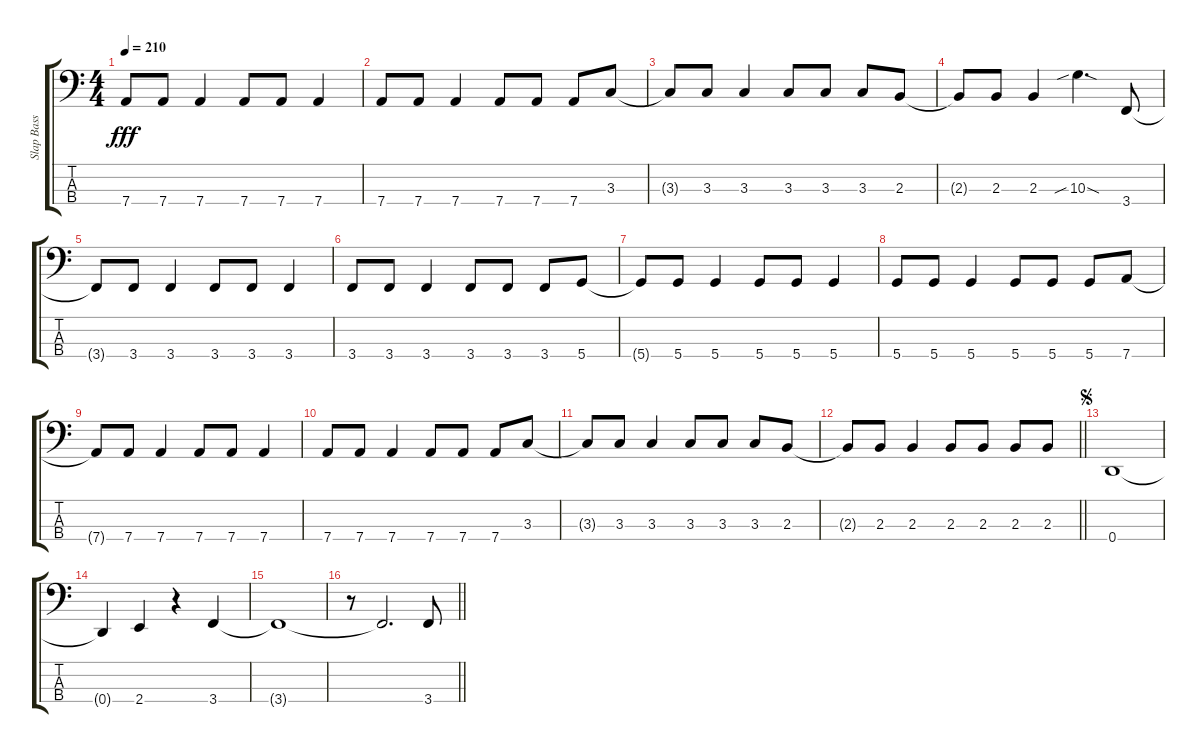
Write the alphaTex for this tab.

\track ("Slap Bass 1" "Slap Bass ") {instrument electricbassfinger}
\staff {score tabs}
\tuning (G2 D2 A1 D1) {hide}
\ts (4 4)
\tempo 210
\clef f4
\ks c
7.4{t}.8{dy fff} 7.4.8 7.4.4 7.4.8 7.4.8 7.4.4 |
7.4.8 7.4.8 7.4.4 7.4.8 7.4.8 7.4.8 3.3.8 |
3.3{t}.8 3.3.8 3.3.4 3.3.8 3.3.8 3.3.8 2.3.8 |
2.3{t}.8 2.3.8 2.3.4 10.3{sib sod}.4{d} 3.4.8 |
3.4{t}.8 3.4.8 3.4.4 3.4.8 3.4.8 3.4.4 |
3.4.8 3.4.8 3.4.4 3.4.8 3.4.8 3.4.8 5.4.8 |
5.4{t}.8 5.4.8 5.4.4 5.4.8 5.4.8 5.4.4 |
5.4.8 5.4.8 5.4.4 5.4.8 5.4.8 5.4.8 7.4.8 |
7.4{t}.8 7.4.8 7.4.4 7.4.8 7.4.8 7.4.4 |
7.4.8 7.4.8 7.4.4 7.4.8 7.4.8 7.4.8 3.3.8 |
3.3{t}.8 3.3.8 3.3.4 3.3.8 3.3.8 3.3.8 2.3.8 |
\barLineRight lightlight
2.3{t}.8 2.3.8 2.3.4 2.3.8 2.3.8 2.3.8 2.3.8 |
\jump segno
0.4.1 |
0.4{t}.4 2.4.4 r.4 3.4.4 |
3.4{t}.1 |
\barLineRight lightlight
r.8 3.4{t}.2{d} 3.4.8
